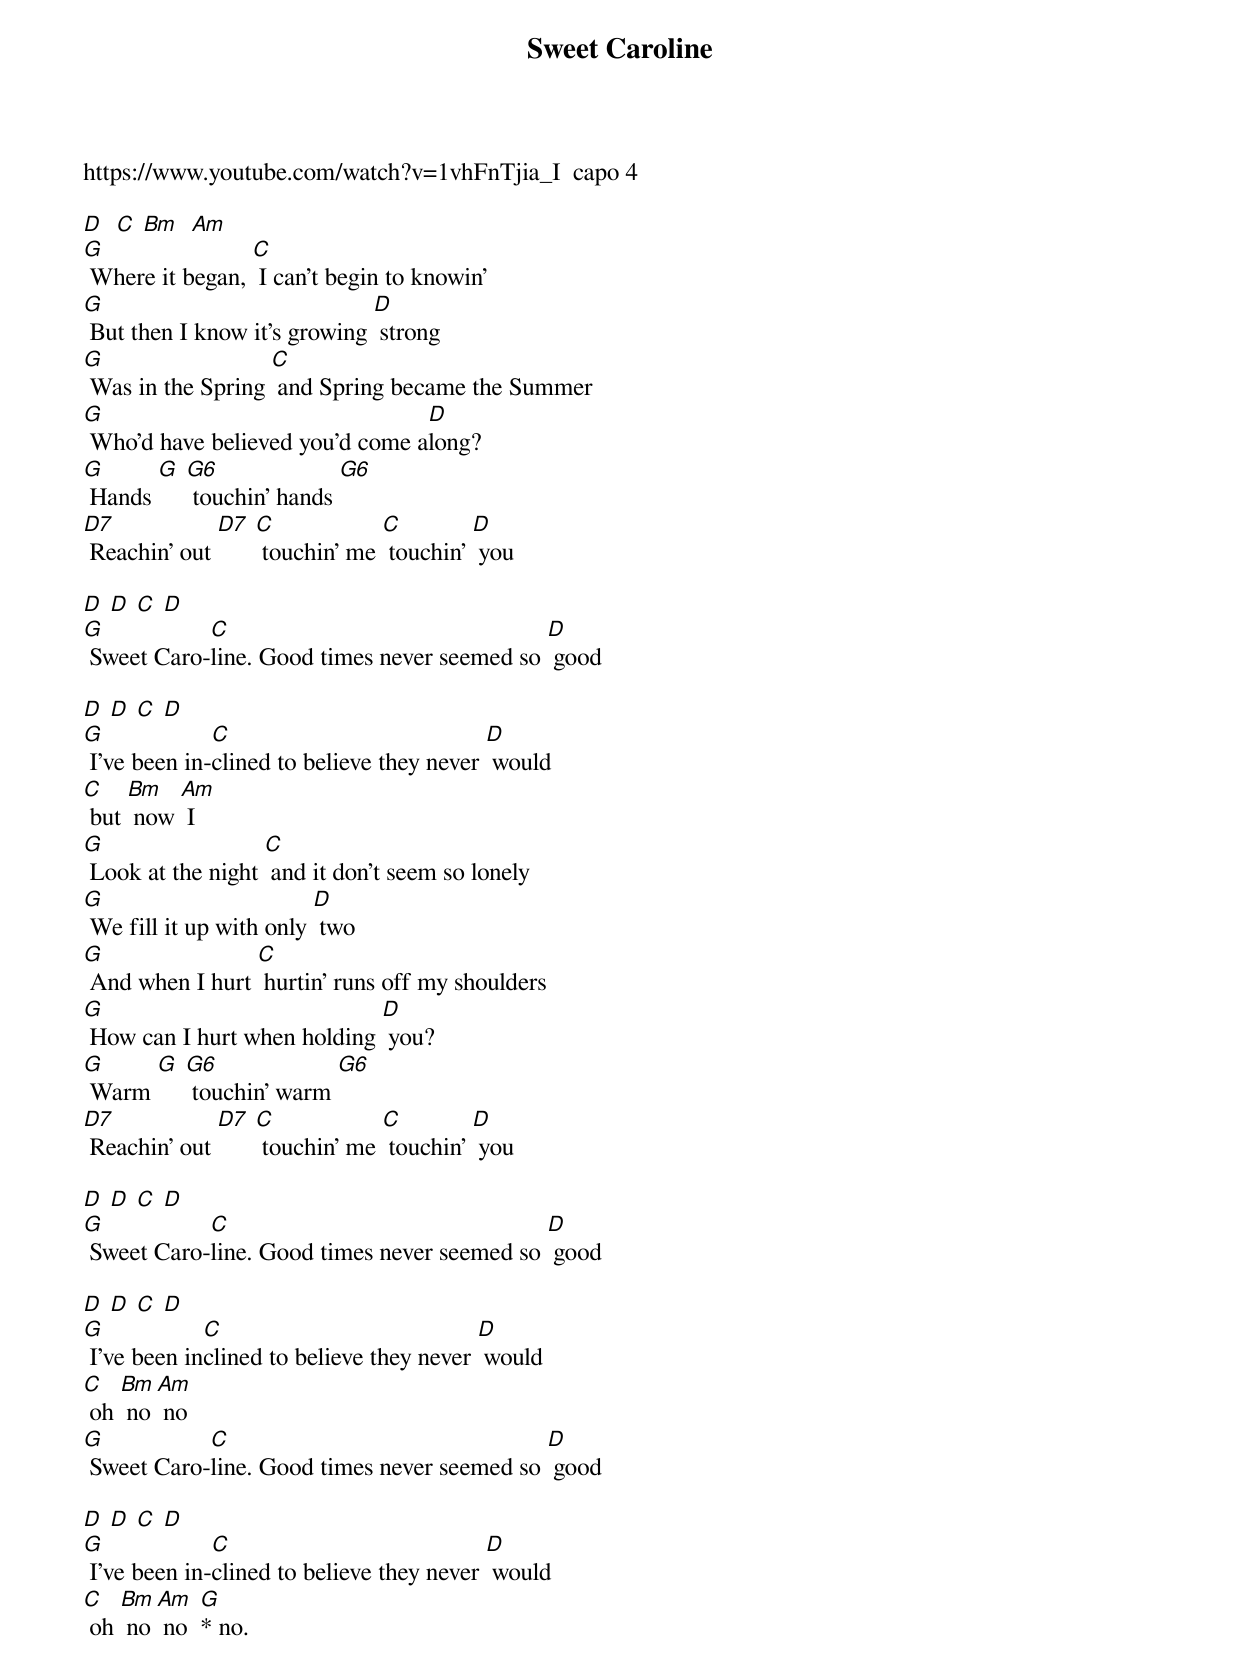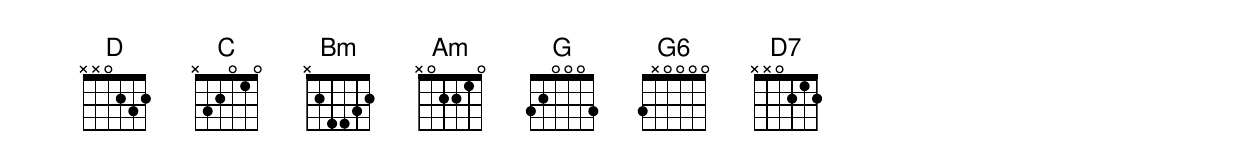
{t: Sweet Caroline }
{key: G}
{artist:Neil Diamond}
https://www.youtube.com/watch?v=1vhFnTjia_I  capo 4

[D]  [C] [Bm]  [Am]
[G] Where it began, [C] I can't begin to knowin'
[G] But then I know it's growing [D] strong
[G] Was in the Spring [C] and Spring became the Summer
[G] Who'd have believed you'd come a[D]long?
{c: }
[G] Hands [G] [G6] touchin' hands [G6]
[D7] Reachin' out [D7] [C] touchin' me [C] touchin' [D] you

[D] [D] [C] [D]
[G] Sweet Caro-[C]line. Good times never seemed so [D] good

[D] [D] [C] [D]
[G] I've been in-[C]clined to believe they never [D] would
[C] but [Bm] now [Am] I
[G] Look at the night [C] and it don't seem so lonely
[G] We fill it up with only [D] two
[G] And when I hurt [C] hurtin' runs off my shoulders
[G] How can I hurt when holding [D] you?
{c: }
[G] Warm [G] [G6] touchin' warm [G6]
[D7] Reachin' out [D7] [C] touchin' me [C] touchin' [D] you

[D] [D] [C] [D]
[G] Sweet Caro-[C]line. Good times never seemed so [D] good

[D] [D] [C] [D]
[G] I've been in[C]clined to believe they never [D] would
[C] oh [Bm] no [Am] no
[G] Sweet Caro-[C]line. Good times never seemed so [D] good

[D] [D] [C] [D]
[G] I've been in-[C]clined to believe they never [D] would
[C] oh [Bm] no [Am] no  [G]* no.
